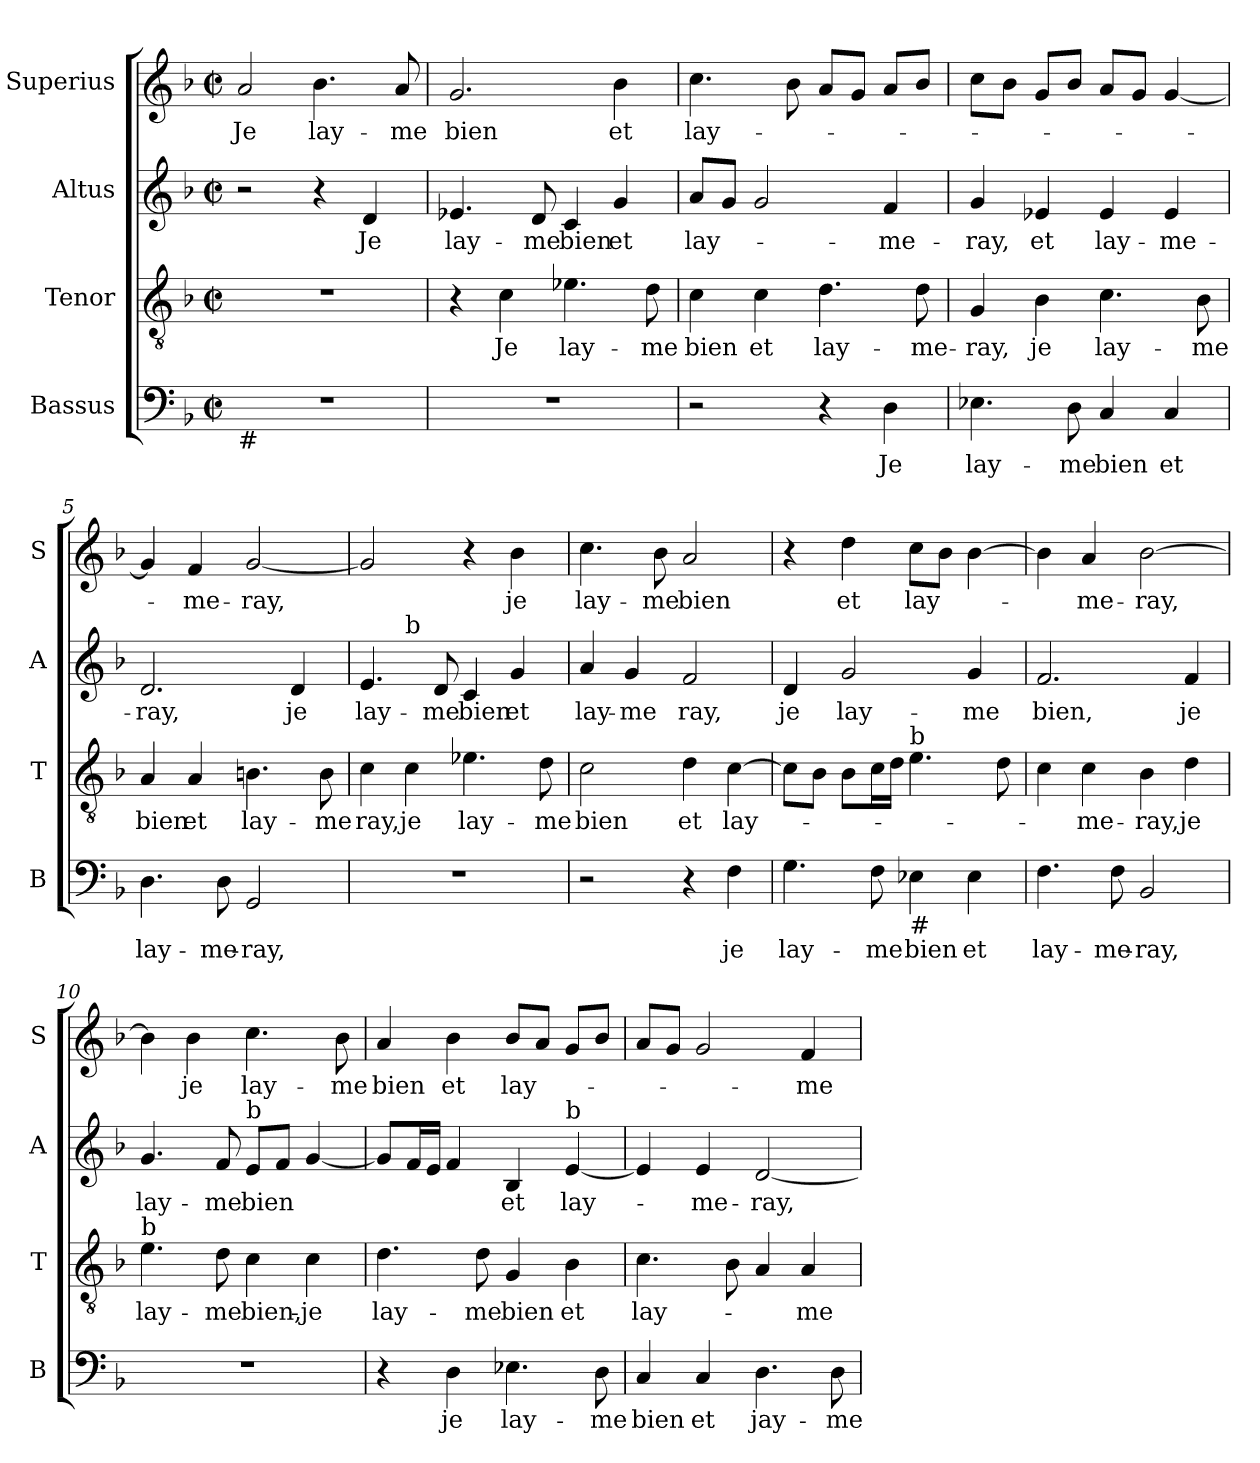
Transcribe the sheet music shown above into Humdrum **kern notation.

**kern	**text	**kern	**text	**kern	**text	**kern	**text
*part4	*part4	*part3	*part3	*part2	*part2	*part1	*part1
*staff4	*staff4	*staff3	*staff3	*staff2	*staff2	*staff1	*staff1
*I"Bassus	*	*I"Tenor	*	*I"Altus	*	*I"Superius	*
*I'B	*	*I'T	*	*I'A	*	*I'S	*
*clefF4	*	*clefGv2	*	*clefG2	*	*clefG2	*
*k[b-]	*	*k[b-]	*	*k[b-]	*	*k[b-]	*
*F:	*	*F:	*	*F:	*	*F:	*
*M2/2	*	*M2/2	*	*M2/2	*	*M2/2	*
*met(c|)	*	*met(c|)	*	*met(c|)	*	*met(c|)	*
=1	=1	=1	=1	=1	=1	=1	=1
!LO:TX:b:t=#	!	!	!	!	!	!	!
1r	.	1r	.	2r	.	2a/	Je
.	.	.	.	4r	.	4.b-\	lay-
.	.	.	.	4d/	Je	.	.
.	.	.	.	.	.	8a/	-me
=2	=2	=2	=2	=2	=2	=2	=2
1r	.	4r	.	4.e-X/	lay-	2.g/	bien
.	.	4c\	Je	.	.	.	.
.	.	.	.	8d/	-me	.	.
.	.	4.e-X\	lay-	4c/	bien	.	.
.	.	.	.	4g/	et	4b-\	et
.	.	8d\	-me	.	.	.	.
=3	=3	=3	=3	=3	=3	=3	=3
2r	.	4c\	bien	8a/L	lay-	4.cc\	lay-
.	.	.	.	8g/J	.	.	.
.	.	4c\	et	2g/	.	.	.
.	.	.	.	.	.	8b-\	.
4r	.	4.d\	lay-	.	.	8a/L	.
.	.	.	.	.	.	8g/J	.
4D\	Je	.	.	4f/	-me-	8a/L	.
.	.	8d\	-me-	.	.	8b-/J	.
=4	=4	=4	=4	=4	=4	=4	=4
4.E-X\	lay-	4G/	-ray,	4g/	-ray,	8cc\L	.
.	.	.	.	.	.	8b-\J	.
.	.	4B-\	je	4e-X/	et	8g/L	.
8D\	-me	.	.	.	.	8b-/J	.
4C/	bien	4.c\	lay-	4e-/	lay-	8a/L	.
.	.	.	.	.	.	8g/J	.
4C/	et	.	.	4e-/	-me-	[4g/	.
.	.	8B-\	-me	.	.	.	.
!!LO:LB:g=z
=5	=5	=5	=5	=5	=5	=5	=5
4.D\	lay-	4A/	bien	2.d/	-ray,	4g/]	.
.	.	4A/	et	.	.	4f/	-me-
8D\	-me-	.	.	.	.	.	.
2GG/	-ray,	4.Bn\	lay-	.	.	[2g/	-ray,
.	.	.	.	4d/	je	.	.
.	.	8B\	-me	.	.	.	.
=6	=6	=6	=6	=6	=6	=6	=6
*	*	*	*	*^	*	*	*
1r	.	4c\	ray,	4.e/	4ryy	lay-	2g/]	.
!	!	!	!	!	!LO:TX:a:t=b	!	!	!
.	.	4c\	je	.	2.ryy	.	.	.
.	.	.	.	8d/	.	-me	.	.
.	.	4.e-X\	lay-	4c/	.	bien	4r	.
.	.	.	.	4g/	.	et	4b-\	je
.	.	8d\	-me	.	.	.	.	.
*	*	*	*	*v	*v	*	*	*
=7	=7	=7	=7	=7	=7	=7	=7
2r	.	2c\	bien	4a/	lay-	4.cc\	lay-
.	.	.	.	4g/	-me	.	.
.	.	.	.	.	.	8b-\	-me
4r	.	4d\	et	2f/	ray,	2a/	bien
4F\	je	[4c\	lay-	.	.	.	.
=8	=8	=8	=8	=8	=8	=8	=8
4.G\	lay-	8c\L]	.	4d/	je	4r	.
.	.	8B-\J	.	.	.	.	.
.	.	8B-\L	.	2g/	lay-	4dd\	et
8F\	-me	16c\L	.	.	.	.	.
.	.	16d\JJ	.	.	.	.	.
!	!	!LO:TX:a:t=b	!	!	!	!	!
!LO:TX:b:t=#	!	!	!	!	!	!	!
4E-X\	bien	4.e\	.	.	.	8cc\L	lay-
.	.	.	.	.	.	8b-\J	.
4E-\	et	.	.	4g/	-me	[4b-\	.
.	.	8d\	.	.	.	.	.
=9	=9	=9	=9	=9	=9	=9	=9
4.F\	lay-	4c\	.	2.f/	bien,	4b-\]	.
.	.	4c\	-me-	.	.	4a/	-me-
8F\	-me-	.	.	.	.	.	.
2BB-/	-ray,	4B-\	-ray,	.	.	[2b-\	-ray,
.	.	4d\	je	4f/	je	.	.
!!LO:LB:g=z
=10	=10	=10	=10	=10	=10	=10	=10
!	!	!LO:TX:a:t=b	!	!	!	!	!
1r	.	4.e\	lay-	4.g/	lay-	4b-\]	.
.	.	.	.	.	.	4b-\	je
.	.	8d\	-me	8f/	-me	.	.
!	!	!	!	!LO:TX:a:t=b	!	!	!
.	.	4c\	bien,-	8e/L	bien	4.cc\	lay-
.	.	.	.	8f/J	.	.	.
.	.	4c\	-je	[4g/	.	.	.
.	.	.	.	.	.	8b-\	-me
=11	=11	=11	=11	=11	=11	=11	=11
4r	.	4.d\	lay-	8g/L]	.	4a/	bien
.	.	.	.	16f/L	.	.	.
.	.	.	.	16e/JJ	.	.	.
4D\	je	.	.	4f/	.	4b-\	et
.	.	8d\	-me	.	.	.	.
4.E-X\	lay-	4G/	bien	4B-/	et	8b-/L	lay-
.	.	.	.	.	.	8a/J	.
!	!	!	!	!LO:TX:a:t=b	!	!	!
.	.	4B-\	et	[4e/	lay-	8g/L	.
8D\	-me	.	.	.	.	8b-/J	.
=12	=12	=12	=12	=12	=12	=12	=12
4C/	bien	4.c\	lay-	4e/]	.	8a/L	.
.	.	.	.	.	.	8g/J	.
4C/	et	.	.	4e/	-me-	2g/	.
.	.	8B-\	.	.	.	.	.
4.D\	jay-	4A/	.	[2d/	-ray,	.	.
.	.	4A/	-me	.	.	4f/	-me-
8D\	-me	.	.	.	.	.	.
=	=	=	=	=	=	=	=
*-	*-	*-	*-	*-	*-	*-	*-
